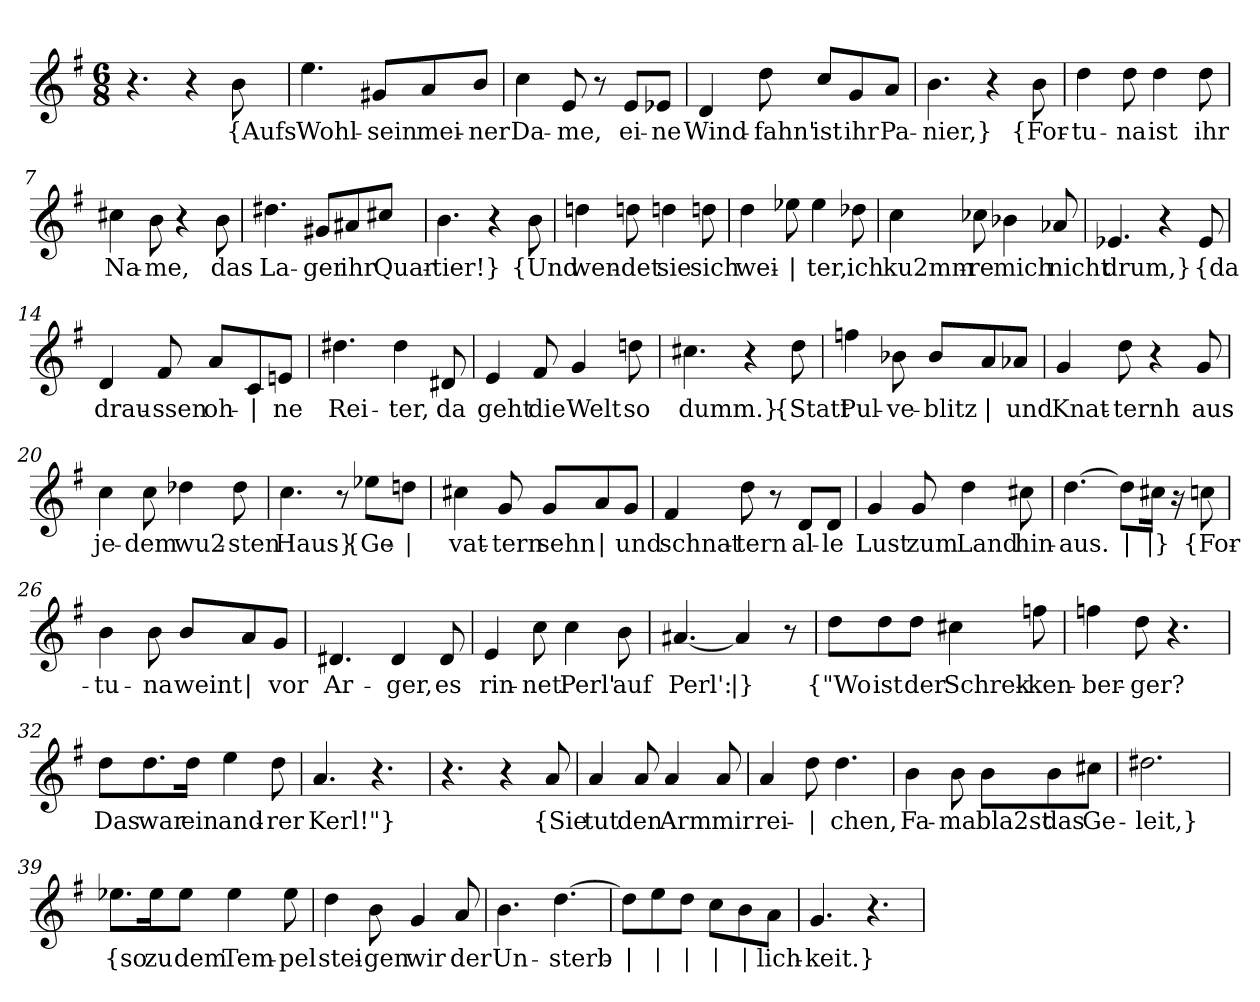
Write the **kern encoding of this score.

**kern	**text
*part1	*part1
*staff1	*staff1
*clefG2	*
*k[f#]	*
*M6/8	*
=1	=1
4.r	.
4r	.
!	!LO:LY:b
8b\	{Aufs
=2	=2
!	!LO:LY:b
4.ee\	Wohl-
!	!LO:LY:b
8g#X/L	-sein
!	!LO:LY:b
8a/	mei-
!	!LO:LY:b
8b/J	-ner
=3	=3
!	!LO:LY:b
4cc\	Da-
!	!LO:LY:b
8e/	-me,
8r	.
!	!LO:LY:b
8e/L	ei-
!	!LO:LY:b
8e-X/J	-ne
=4	=4
!	!LO:LY:b
4d/	Wind-
!	!LO:LY:b
8dd\	-fahn'
!	!LO:LY:b
8cc/L	ist
!	!LO:LY:b
8g/	ihr
!	!LO:LY:b
8a/J	Pa-
=5	=5
!	!LO:LY:b
4.b\	-nier,}
4r	.
!	!LO:LY:b
8b\	{For-
!!LO:LB:g=z
=6	=6
!	!LO:LY:b
4dd\	-tu-
!	!LO:LY:b
8dd\	-na
!	!LO:LY:b
4dd\	ist
!	!LO:LY:b
8dd\	ihr
=7	=7
!	!LO:LY:b
4cc#X\	Na-
!	!LO:LY:b
8b\	-me,
4r	.
!	!LO:LY:b
8b\	das
=8	=8
!	!LO:LY:b
4.dd#X\	La-
!	!LO:LY:b
8g#X/L	-ger
!	!LO:LY:b
8a#X/	ihr
!	!LO:LY:b
8cc#X/J	Quar-
=9	=9
!	!LO:LY:b
4.b\	-tier!}
4r	.
!	!LO:LY:b
8b\	{Und
=10	=10
!	!LO:LY:b
4ddn\	wen-
!	!LO:LY:b
8ddn\	-det
!	!LO:LY:b
4ddn\	sie
!	!LO:LY:b
8ddn\	sich
=11	=11
!	!LO:LY:b
4dd\	wei-
!	!LO:LY:b
8ee-X\	|
!	!LO:LY:b
4ee-\	-ter,
!	!LO:LY:b
8dd-X\	ich
!!LO:LB:g=z
=12	=12
!	!LO:LY:b
4cc\	ku2mm-
!	!LO:LY:b
8cc-X\	-re
!	!LO:LY:b
4b-X\	mich
!	!LO:LY:b
8a-X/	nicht
=13	=13
!	!LO:LY:b
4.e-X/	drum,}
4r	.
!	!LO:LY:b
8e-/	{da
=14	=14
!	!LO:LY:b
4d/	drau-
!	!LO:LY:b
8f#/	-ssen
!	!LO:LY:b
8a/L	oh-
!	!LO:LY:b
8c/	|
!	!LO:LY:b
8en/J	-ne
=15	=15
!	!LO:LY:b
4.dd#X\	Rei-
!	!LO:LY:b
4dd#\	-ter,
!	!LO:LY:b
8d#X/	da
=16	=16
!	!LO:LY:b
4e/	geht
!	!LO:LY:b
8f#/	die
!	!LO:LY:b
4g/	Welt
!	!LO:LY:b
8ddn\	so
=17	=17
!	!LO:LY:b
4.cc#X\	dumm.}
4r	.
!	!LO:LY:b
8dd\	{Statt
!!LO:LB:g=z
=18	=18
!	!LO:LY:b
4ffn\	Pul-
!	!LO:LY:b
8b-X\	-ve-
!	!LO:LY:b
8b-/L	-blitz
!	!LO:LY:b
8a/	|
!	!LO:LY:b
8a-X/J	und
=19	=19
!	!LO:LY:b
4g/	Knat-
!	!LO:LY:b
8dd\	-ternh
4r	.
!	!LO:LY:b
8g/	aus
=20	=20
!	!LO:LY:b
4cc\	je-
!	!LO:LY:b
8cc\	-dem
!	!LO:LY:b
4dd-X\	wu2-
!	!LO:LY:b
8dd-\	-sten
=21	=21
!	!LO:LY:b
4.cc\	Haus}
8r	.
!	!LO:LY:b
8ee-X\L	{Ge-
!	!LO:LY:b
8ddn\J	|
=22	=22
!	!LO:LY:b
4cc#X\	-vat-
!	!LO:LY:b
8g/	-tern
!	!LO:LY:b
8g/L	sehn
!	!LO:LY:b
8a/	|
!	!LO:LY:b
8g/J	und
!!LO:LB:g=z
=23	=23
!	!LO:LY:b
4f#/	schnat-
!	!LO:LY:b
8dd\	-tern
8r	.
!	!LO:LY:b
8d/L	al-
!	!LO:LY:b
8d/J	-le
=24	=24
!	!LO:LY:b
4g/	Lust
!	!LO:LY:b
8g/	zum
!	!LO:LY:b
4dd\	Land
!	!LO:LY:b
8cc#X\	hin-
=25	=25
!	!LO:LY:b
[4.dd\	-aus.
!	!LO:LY:b
8dd\L]	|
!	!LO:LY:b
16cc#X\Jk	|}
16r	.
!	!LO:LY:b
8ccn\	{For-
=26	=26
!	!LO:LY:b
4b\	-tu-
!	!LO:LY:b
8b\	-na
!	!LO:LY:b
8b/L	weint
!	!LO:LY:b
8a/	|
!	!LO:LY:b
8g/J	vor
=27	=27
!	!LO:LY:b
4.d#X/	Ar-
!	!LO:LY:b
4d#/	-ger,
!	!LO:LY:b
8d#/	es
!!LO:LB:g=z
=28	=28
!	!LO:LY:b
4e/	rin-
!	!LO:LY:b
8cc\	-net
!	!LO:LY:b
4cc\	Perl'
!	!LO:LY:b
8b\	auf
=29	=29
!	!LO:LY:b
[4.a#X/	Perl':
!	!LO:LY:b
4a#/]	|}
8r	.
=30	=30
!	!LO:LY:b
8dd\L	{"Wo
!	!LO:LY:b
8dd\	ist
!	!LO:LY:b
8dd\J	der
!	!LO:LY:b
4cc#X\	Schrek-
!	!LO:LY:b
8ffn\	-ken-
=31	=31
!	!LO:LY:b
4ffn\	-ber-
!	!LO:LY:b
8dd\	-ger?
4.r	.
=32	=32
!	!LO:LY:b
8dd\L	Das
!	!LO:LY:b
8.dd\	war
!	!LO:LY:b
16dd\Jk	ein
!	!LO:LY:b
4ee\	and-
!	!LO:LY:b
8dd\	-rer
=33	=33
!	!LO:LY:b
4.a/	Kerl!"}
4.r	.
!!LO:LB:g=z
=34	=34
4.r	.
4r	.
!	!LO:LY:b
8a/	{Sie
=35	=35
!	!LO:LY:b
4a/	tut
!	!LO:LY:b
8a/	den
!	!LO:LY:b
4a/	Arm
!	!LO:LY:b
8a/	mir
=36	=36
!	!LO:LY:b
4a/	rei-
!	!LO:LY:b
8dd\	|
!	!LO:LY:b
4.dd\	-chen,
=37	=37
!	!LO:LY:b
4b\	Fa-
!	!LO:LY:b
8b\	-ma
!	!LO:LY:b
8b\L	bla2st
!	!LO:LY:b
8b\	das
!	!LO:LY:b
8cc#X\J	Ge-
=38	=38
!	!LO:LY:b
2.dd#X\	-leit,}
=39	=39
!	!LO:LY:b
8.ee-X\L	{so
!	!LO:LY:b
16ee-\K	zu
!	!LO:LY:b
8ee-\J	dem
!	!LO:LY:b
4ee-\	Tem-
!	!LO:LY:b
8ee-\	-pel
!!LO:LB:g=z
=40	=40
!	!LO:LY:b
4dd\	stei-
!	!LO:LY:b
8b\	-gen
!	!LO:LY:b
4g/	wir
!	!LO:LY:b
8a/	der
=41	=41
!	!LO:LY:b
4.b\	Un-
!	!LO:LY:b
[4.dd\	-sterb-
=42	=42
!	!LO:LY:b
8dd\L]	|
!	!LO:LY:b
8ee\	|
!	!LO:LY:b
8dd\J	|
!	!LO:LY:b
8cc\L	|
!	!LO:LY:b
8b\	|
!	!LO:LY:b
8a\J	-lich-
=43	=43
!	!LO:LY:b
4.g/	-keit.}
4.r	.
=	=
*-	*-
